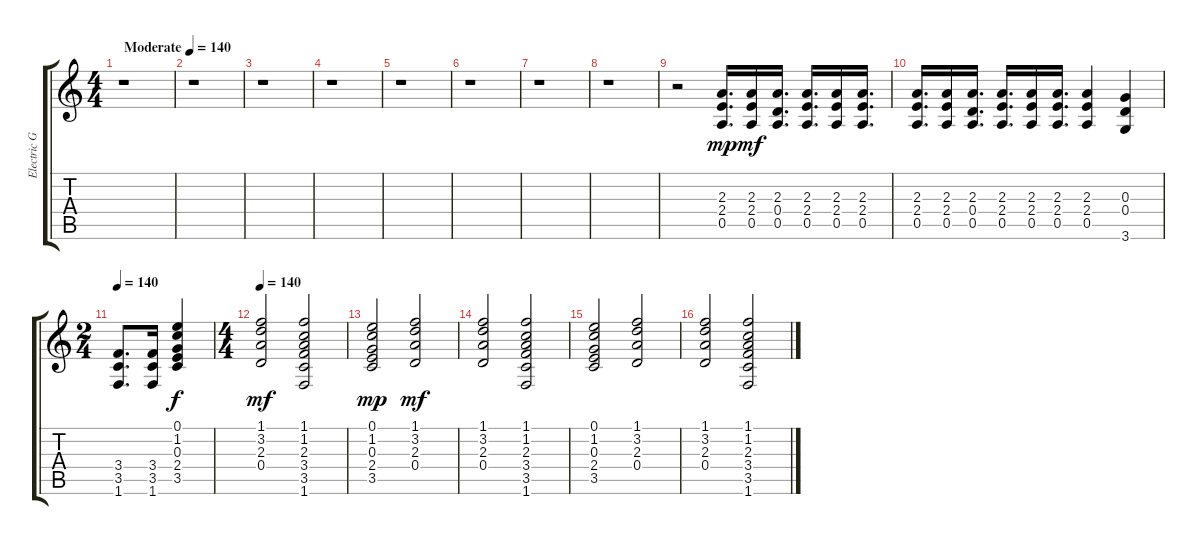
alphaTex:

\track ("Electric Guitar" "Electric G") {instrument electricguitarclean}
\staff {score tabs}
\tuning (E4 B3 G3 D3 A2 E2) {hide}
\ts (4 4)
\tempo (140 "Moderate")
\clef g2
\ks c
r.1{dy mp instrument electricguitarclean} |
r.1 |
r.1 |
r.1 |
r.1 |
r.1 |
r.1 |
r.1 |
r.2 (2.3 2.4 0.5).16{d} (2.3 2.4 0.5).16{dy mf} (2.3 0.4 0.5).16{d} (2.3 2.4 0.5).16{d} (2.3 2.4 0.5).16 (2.3 2.4 0.5).16{d} |
(2.3 2.4 0.5).16{d} (2.3 2.4 0.5).16 (2.3 0.4 0.5).16{d} (2.3 2.4 0.5).16{d} (2.3 2.4 0.5).16 (2.3 2.4 0.5).16{d} (2.3 2.4 0.5).4 (0.3 0.4 3.6).4 |
\ts (2 4)
\tempo 140
(3.4 3.5 1.6).8{d} (3.4 3.5 1.6).16 (0.1 1.2 0.3 2.4 3.5).4{dy f} |
\ts (4 4)
\tempo 140
(1.1 3.2 2.3 0.4).2{dy mf} (1.1 1.2 2.3 3.4 3.5 1.6).2 |
(0.1 1.2 0.3 2.4 3.5).2{dy mp} (1.1 3.2 2.3 0.4).2{dy mf} |
(1.1 3.2 2.3 0.4).2 (1.1 1.2 2.3 3.4 3.5 1.6).2 |
(0.1 1.2 0.3 2.4 3.5).2 (1.1 3.2 2.3 0.4).2 |
(1.1 3.2 2.3 0.4).2 (1.1 1.2 2.3 3.4 3.5 1.6).2
